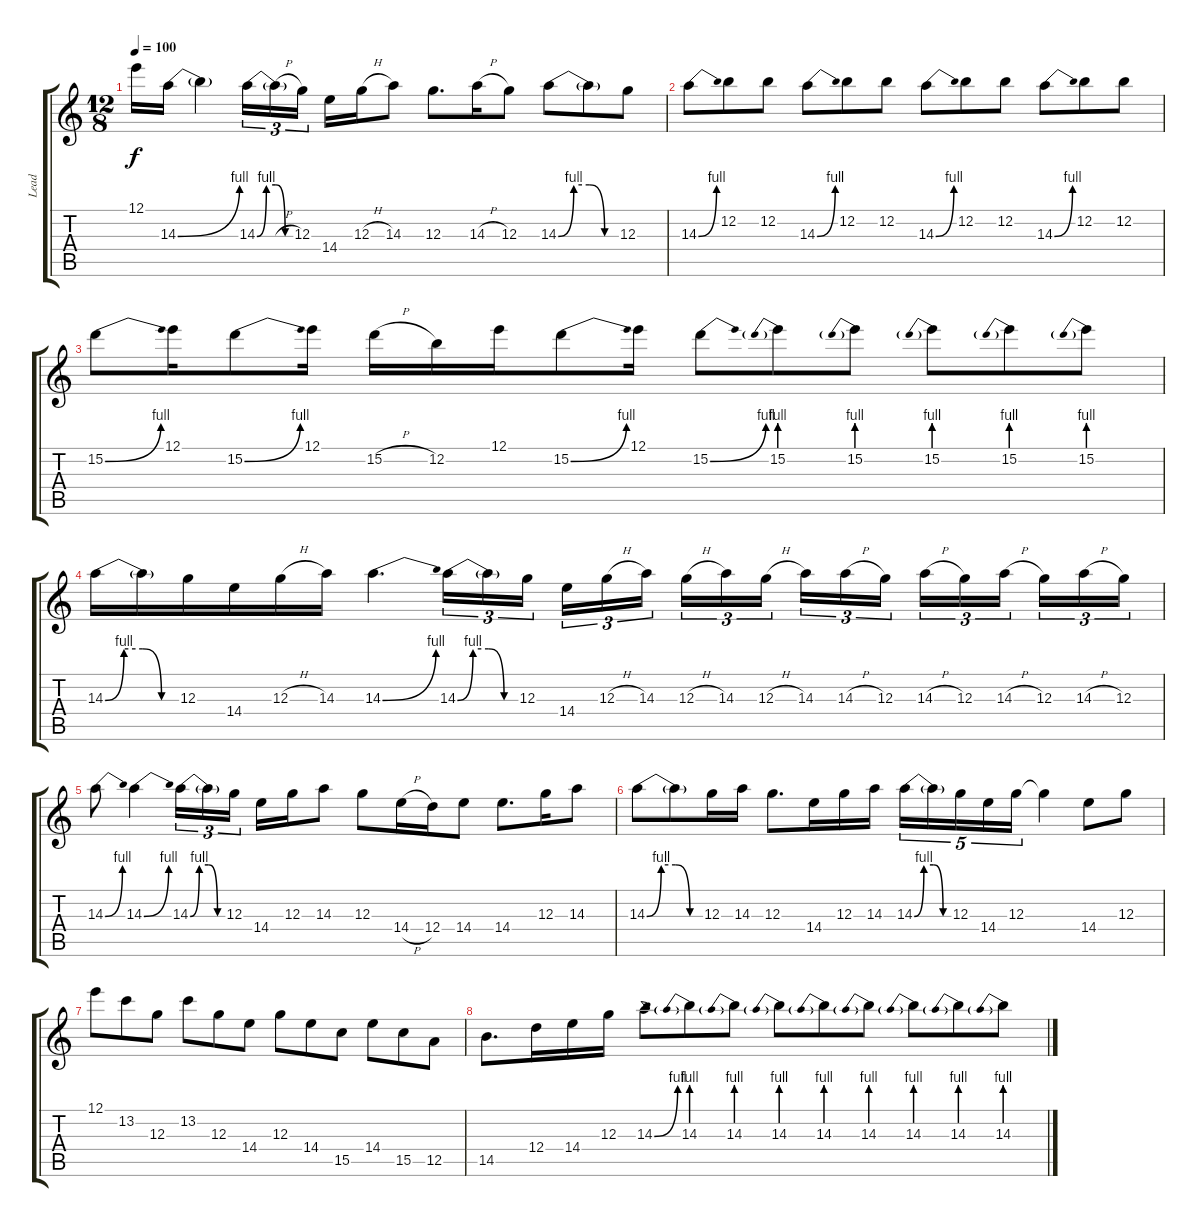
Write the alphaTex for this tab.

\track ("Lead" "Lead") {instrument electricguitarclean}
\staff {score tabs}
\tuning (E4 B3 G3 D3 A2 E2) {hide}
\ts (12 8)
\tempo 100
\clef g2
\ks c
12.1.16{dy f} 14.3{be (bend 0 0 60 4)}.16 14.3{t}.4 14.3{be (custom 0 0 15 4 30 4 45 0 60 0)}.16{tu (3 2)} 14.3{h t}.16{tu (3 2)} 12.3.16{tu (3 2) beam splitsecondary} 14.4.16 12.3{h}.16 14.3.8 12.3.8{d} 14.3{h}.16 12.3.8 14.3{be (custom 0 0 15 4 30 4 45 0 60 0)}.8 14.3{t}.8 12.3.8 |
14.3{be (bend 0 0 60 4)}.8 12.2.8 12.2.8 14.3{be (bend 0 0 60 4)}.8 12.2.8 12.2.8 14.3{be (bend 0 0 60 4)}.8 12.2.8 12.2.8 14.3{be (bend 0 0 60 4)}.8 12.2.8 12.2.8 |
15.2{be (bend 0 0 60 4)}.8 12.1.16 15.2{be (bend 0 0 60 4)}.8 12.1.16 15.2{h}.16 12.2.16 12.1.16 15.2{be (bend 0 0 60 4)}.8 12.1.16 15.2{be (bend 0 0 60 4)}.8 15.2{be (prebend 0 4 60 4)}.8 15.2{be (prebend 0 4 60 4)}.8 15.2{be (prebend 0 4 60 4)}.8 15.2{be (prebend 0 4 60 4)}.8 15.2{be (prebend 0 4 60 4)}.8 |
14.3{be (custom 0 0 15 4 30 4 45 0 60 0)}.16 14.3{t}.16 12.3.16 14.4.16 12.3{h}.16 14.3.16 14.3{be (bend 0 0 60 4)}.4{d} 14.3{be (custom 0 0 15 4 30 4 45 0 60 0)}.16{tu (3 2)} 14.3{t}.16{tu (3 2)} 12.3.16{tu (3 2) beam splitsecondary} 14.4.16{tu (3 2)} 12.3{h}.16{tu (3 2)} 14.3.16{tu (3 2) beam splitsecondary} 12.3{h}.16{tu (3 2)} 14.3.16{tu (3 2)} 12.3{h}.16{tu (3 2)} 14.3.16{tu (3 2)} 14.3{h}.16{tu (3 2)} 12.3.16{tu (3 2) beam splitsecondary} 14.3{h}.16{tu (3 2)} 12.3.16{tu (3 2)} 14.3{h}.16{tu (3 2) beam splitsecondary} 12.3.16{tu (3 2)} 14.3{h}.16{tu (3 2)} 12.3.16{tu (3 2)} |
14.3{be (bend 0 0 60 4)}.8 14.3{be (bend 0 0 60 4)}.4 14.3{be (custom 0 0 15 4 30 4 45 0 60 0)}.16{tu (3 2)} 14.3{t}.16{tu (3 2)} 12.3.16{tu (3 2) beam splitsecondary} 14.4.16 12.3.16 14.3.8 12.3.8 14.4{h}.16 12.4.16 14.4.8 14.4.8{d} 12.3.16 14.3.8 |
14.3{be (custom 0 0 15 4 30 4 45 0 60 0)}.8 14.3{t}.8 12.3.16 14.3.16 12.3.8{d} 14.4.16 12.3.16 14.3.16 14.3{be (custom 0 0 15 4 30 4 45 0 60 0)}.16{tu (5 4)} 14.3{t}.16{tu (5 4)} 12.3.16{tu (5 4)} 14.4.16{tu (5 4)} 12.3.16{tu (5 4)} 12.3{t}.4 14.4.8 12.3.8 |
12.1.8 13.2.8 12.3.8 13.2.8 12.3.8 14.4.8 12.3.8 14.4.8 15.5.8 14.4.8 15.5.8 12.5.8 |
14.5.8{d} 12.4.16 14.4.16 12.3.16 14.3{be (bend 0 0 60 4)}.8 14.3{be (prebend 0 4 60 4)}.8 14.3{be (prebend 0 4 60 4)}.8 14.3{be (prebend 0 4 60 4)}.8 14.3{be (prebend 0 4 60 4)}.8 14.3{be (prebend 0 4 60 4)}.8 14.3{be (prebend 0 4 60 4)}.8 14.3{be (prebend 0 4 60 4)}.8 14.3{be (prebend 0 4 60 4)}.8
